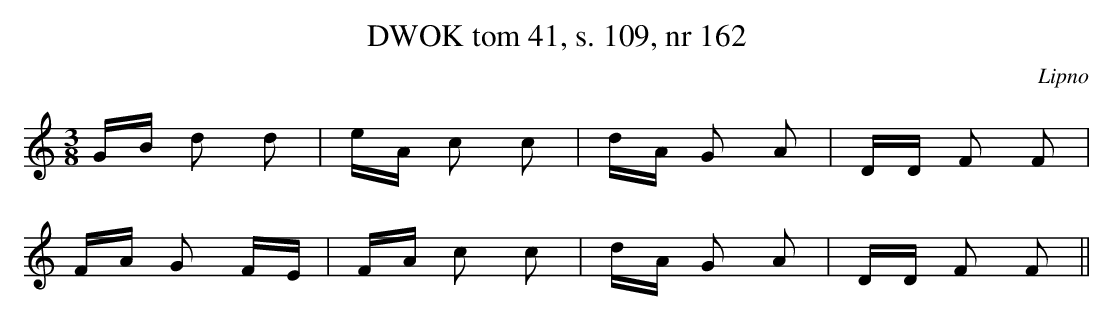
X:1
T:DWOK tom 41, s. 109, nr 162
O:Lipno
L:1/16
M:3/8
K:C
GB d2 d2|eA c2 c2|dA G2 A2|DD F2 F2|
FA G2 FE|FA c2 c2|dA G2 A2|DD F2 F2||
